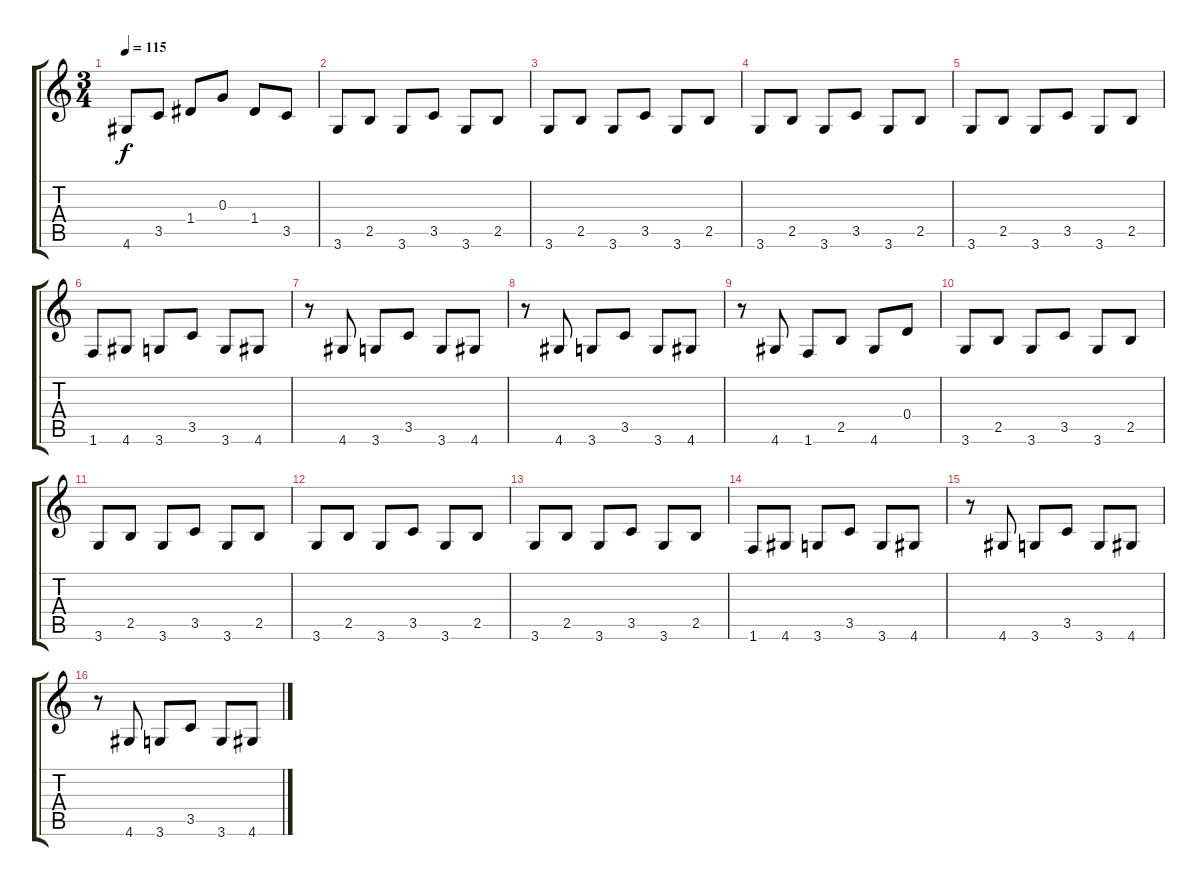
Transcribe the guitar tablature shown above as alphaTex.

\track "" {instrument acousticguitarsteel}
\staff {score tabs}
\tuning (E4 B3 G3 D3 A2 E2) {hide}
\ts (3 4)
\tempo 115
\clef g2
\ks c
4.6.8{dy f} 3.5.8 1.4.8 0.3.8 1.4.8 3.5.8 |
3.6.8 2.5.8 3.6.8 3.5.8 3.6.8 2.5.8 |
3.6.8 2.5.8 3.6.8 3.5.8 3.6.8 2.5.8 |
3.6.8 2.5.8 3.6.8 3.5.8 3.6.8 2.5.8 |
3.6.8 2.5.8 3.6.8 3.5.8 3.6.8 2.5.8 |
1.6.8 4.6.8 3.6.8 3.5.8 3.6.8 4.6.8 |
r.8 4.6.8 3.6.8 3.5.8 3.6.8 4.6.8 |
r.8 4.6.8 3.6.8 3.5.8 3.6.8 4.6.8 |
r.8 4.6.8 1.6.8 2.5.8 4.6.8 0.4.8 |
3.6.8 2.5.8 3.6.8 3.5.8 3.6.8 2.5.8 |
3.6.8 2.5.8 3.6.8 3.5.8 3.6.8 2.5.8 |
3.6.8 2.5.8 3.6.8 3.5.8 3.6.8 2.5.8 |
3.6.8 2.5.8 3.6.8 3.5.8 3.6.8 2.5.8 |
1.6.8 4.6.8 3.6.8 3.5.8 3.6.8 4.6.8 |
r.8 4.6.8 3.6.8 3.5.8 3.6.8 4.6.8 |
r.8 4.6.8 3.6.8 3.5.8 3.6.8 4.6.8
